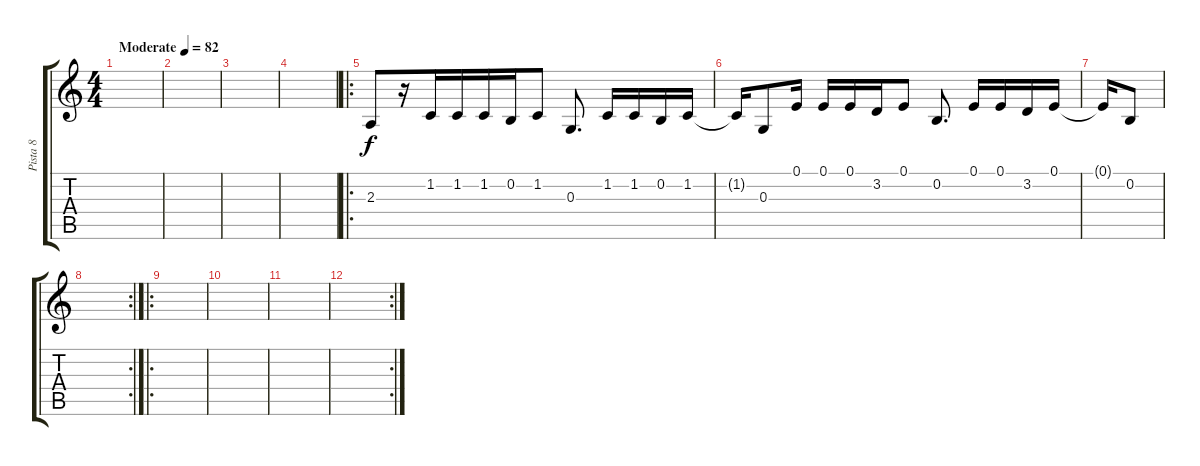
\track ("Pista 8" "Pista 8") {instrument trumpet}
\staff {score tabs}
\tuning (E4 B3 G3 D3 A2 E2) {hide}
\ts (4 4)
\tempo (82 "Moderate")
\clef g2
\ks c
|
|
|
|
\ro
2.3.8 r.16 1.2.16{beam merge} 1.2.16 1.2.16 0.2.16 1.2.8 0.3.8{d} 1.2.16 1.2.16 0.2.16 1.2.16 |
1.2{t}.16 0.3.8 0.1.16 0.1.16 0.1.16 3.2.16 0.1.8 0.2.8{d} 0.1.16 0.1.16 3.2.16 0.1.16 |
0.1{t}.16 0.2.8 |
\rc 2
|
\ro
|
|
|
\rc 2
